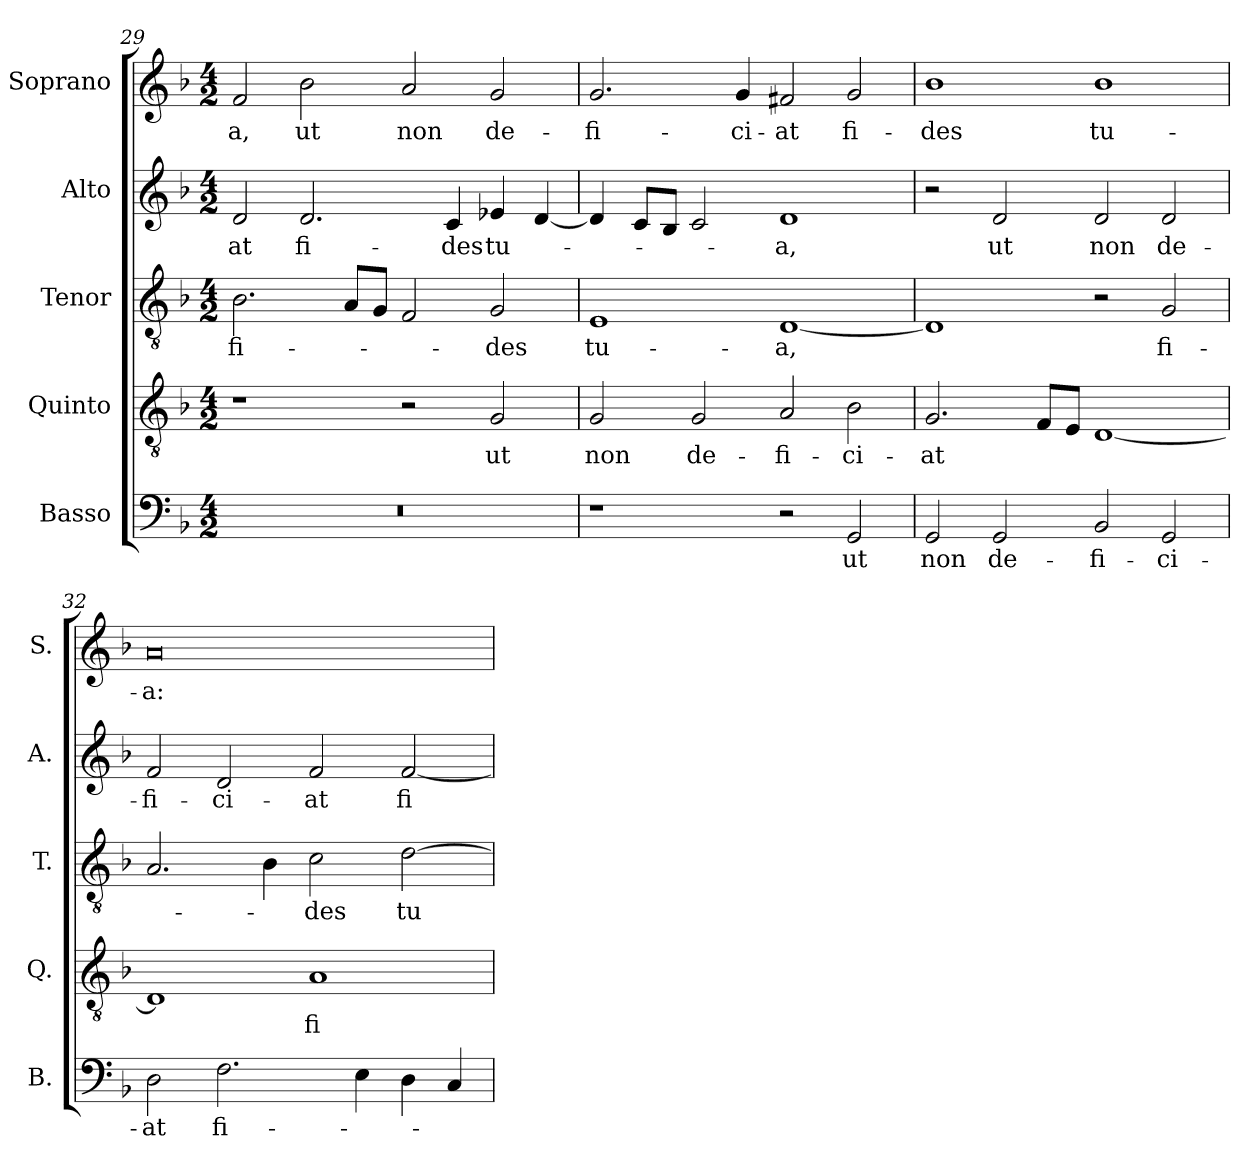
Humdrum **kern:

**kern	**text	**kern	**text	**kern	**text	**kern	**text	**kern	**text
*part5	*part5	*part4	*part4	*part3	*part3	*part2	*part2	*part1	*part1
*staff5	*staff5	*staff4	*staff4	*staff3	*staff3	*staff2	*staff2	*staff1	*staff1
*I"Basso	*	*I"Quinto	*	*I"Tenor	*	*I"Alto	*	*I"Soprano	*
*I'B.	*	*I'Q.	*	*I'T.	*	*I'A.	*	*I'S.	*
*clefF4	*	*clefGv2	*	*clefGv2	*	*clefG2	*	*clefG2	*
*	*	*ITrd7c12	*	*ITrd7c12	*	*	*	*	*
*k[b-]	*	*k[b-]	*	*k[b-]	*	*k[b-]	*	*k[b-]	*
*F:	*	*F:	*	*F:	*	*F:	*	*F:	*
*M4/2	*	*M4/2	*	*M4/2	*	*M4/2	*	*M4/2	*
=29	=29	=29	=29	=29	=29	=29	=29	=29	=29
!LO:N:vis=1	!	!	!	!	!	!	!	!	!
!	!	!	!	!	!LO:LY:b:color=#000000	!	!	!	!
!	!	!	!	!	!	!	!LO:LY:b:color=#000000	!	!
!	!	!	!	!	!	!	!	!	!LO:LY:b:color=#000000
0r	.	1r	.	2.BB-i\	fi-	2di/	-at	2fi/	-a,
!	!	!	!	!	!	!	!LO:LY:b:color=#000000	!	!
!	!	!	!	!	!	!	!	!	!LO:LY:b:color=#000000
.	.	.	.	.	.	2.di/	fi-	2b-i\	ut
.	.	.	.	8AAi/L	.	.	.	.	.
.	.	.	.	8GGi/J	.	.	.	.	.
!	!	!	!	!	!	!	!	!	!LO:LY:b:color=#000000
.	.	2r	.	2FFi/	.	.	.	2ai/	non
!	!	!	!	!	!	!	!LO:LY:b:color=#000000	!	!
.	.	.	.	.	.	4ci/	-des	.	.
!	!	!	!LO:LY:b:color=#000000	!	!	!	!	!	!
!	!	!	!	!	!LO:LY:b:color=#000000	!	!	!	!
!	!	!	!	!	!	!	!LO:LY:b:color=#000000	!	!
!	!	!	!	!	!	!	!	!	!LO:LY:b:color=#000000
.	.	2GGi/	ut	2GGi/	-des	4e-Xi/	tu-	2gi/	de-
.	.	.	.	.	.	[4di/	.	.	.
=30	=30	=30	=30	=30	=30	=30	=30	=30	=30
!	!	!	!LO:LY:b:color=#000000	!	!	!	!	!	!
!	!	!	!	!	!LO:LY:b:color=#000000	!	!	!	!
!	!	!	!	!	!	!	!	!	!LO:LY:b:color=#000000
1r	.	2GGi/	non	1EEi	tu-	4di/]	.	2.gi/	-fi-
.	.	.	.	.	.	8ci/L	.	.	.
.	.	.	.	.	.	8B-i/J	.	.	.
!	!	!	!LO:LY:b:color=#000000	!	!	!	!	!	!
.	.	2GGi/	de-	.	.	2ci/	.	.	.
!	!	!	!	!	!	!	!	!	!LO:LY:b:color=#000000
.	.	.	.	.	.	.	.	4gi/	-ci-
!	!	!	!LO:LY:b:color=#000000	!	!	!	!	!	!
!	!	!	!	!	!LO:LY:b:color=#000000	!	!	!	!
!	!	!	!	!	!	!	!LO:LY:b:color=#000000	!	!
!	!	!	!	!	!	!	!	!	!LO:LY:b:color=#000000
2r	.	2AAi/	-fi-	[1DDi	-a,	1di	-a,	2f#Xi/	-at
!	!LO:LY:b:color=#000000	!	!	!	!	!	!	!	!
!	!	!	!LO:LY:b:color=#000000	!	!	!	!	!	!
!	!	!	!	!	!	!	!	!	!LO:LY:b:color=#000000
2GGi/	ut	2BB-i\	-ci-	.	.	.	.	2gi/	fi-
=31	=31	=31	=31	=31	=31	=31	=31	=31	=31
!	!LO:LY:b:color=#000000	!	!	!	!	!	!	!	!
!	!	!	!LO:LY:b:color=#000000	!	!	!	!	!	!
!	!	!	!	!	!	!	!	!	!LO:LY:b:color=#000000
2GGi/	non	2.GGi/	-at	1DDi]	.	2r	.	1b-i	-des
!	!LO:LY:b:color=#000000	!	!	!	!	!	!	!	!
!	!	!	!	!	!	!	!LO:LY:b:color=#000000	!	!
2GGi/	de-	.	.	.	.	2di/	ut	.	.
.	.	8FFi/L	.	.	.	.	.	.	.
.	.	8EEi/J	.	.	.	.	.	.	.
!	!LO:LY:b:color=#000000	!	!	!	!	!	!	!	!
!	!	!	!	!	!	!	!LO:LY:b:color=#000000	!	!
!	!	!	!	!	!	!	!	!	!LO:LY:b:color=#000000
2BB-i/	-fi-	[1DDi	.	2r	.	2di/	non	1b-i	tu-
!	!LO:LY:b:color=#000000	!	!	!	!	!	!	!	!
!	!	!	!	!	!LO:LY:b:color=#000000	!	!	!	!
!	!	!	!	!	!	!	!LO:LY:b:color=#000000	!	!
2GGi/	-ci-	.	.	2GGi/	fi-	2di/	de-	.	.
!!LO:PB:g=z
=32	=32	=32	=32	=32	=32	=32	=32	=32	=32
!	!LO:LY:b:color=#000000	!	!	!	!	!	!	!	!
!	!	!	!	!	!	!	!LO:LY:b:color=#000000	!	!
!	!	!	!	!	!	!	!	!	!LO:LY:b:color=#000000
2Di\	-at	1DDi]	.	2.AAi/	.	2fi/	-fi-	0ai	-a:
!	!LO:LY:b:color=#000000	!	!	!	!	!	!	!	!
!	!	!	!	!	!	!	!LO:LY:b:color=#000000	!	!
2.Fi\	fi-	.	.	.	.	2di/	-ci-	.	.
.	.	.	.	4BB-i\	.	.	.	.	.
!	!	!	!LO:LY:b:color=#000000	!	!	!	!	!	!
!	!	!	!	!	!LO:LY:b:color=#000000	!	!	!	!
!	!	!	!	!	!	!	!LO:LY:b:color=#000000	!	!
.	.	1AAi	fi-	2Ci\	-des	2fi/	-at	.	.
4Ei\	.	.	.	.	.	.	.	.	.
!	!	!	!	!	!LO:LY:b:color=#000000	!	!	!	!
!	!	!	!	!	!	!	!LO:LY:b:color=#000000	!	!
4Di\	.	.	.	[2Di\	tu-	[2fi/	fi-	.	.
4Ci/	.	.	.	.	.	.	.	.	.
=	=	=	=	=	=	=	=	=	=
*-	*-	*-	*-	*-	*-	*-	*-	*-	*-
